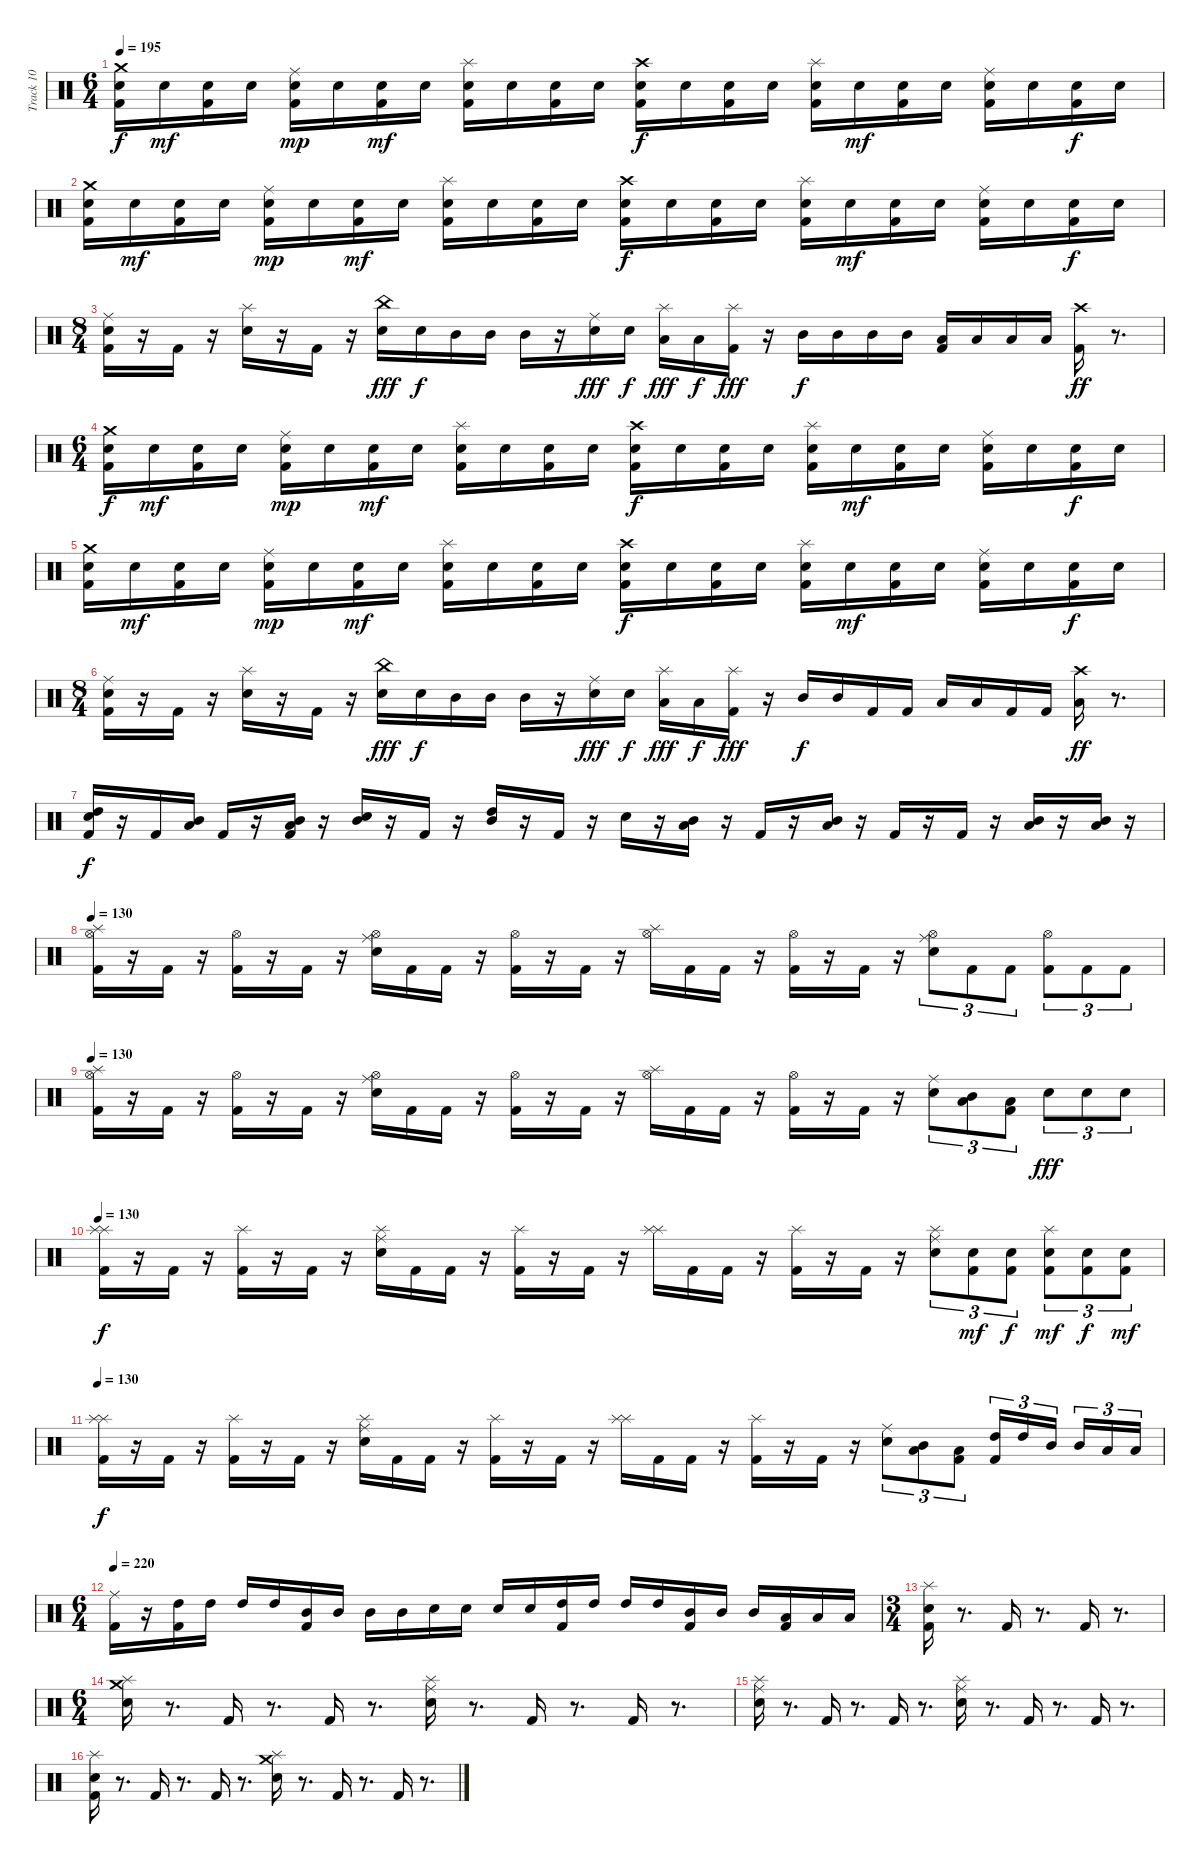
\track ("Track 10" "Track 10") {instrument percussion}
\staff {score}
\articulation defaults
\ts (6 4)
\tempo 195
\clef neutral
\ks c
("Kick (hit) 2" "Snare (hit) 2" "Crash medium (hit)").16{dy f} "Snare (hit) 2".16{dy mf} ("Kick (hit) 2" "Snare (hit) 2").16 "Snare (hit) 2".16 ("Kick (hit) 2" "Snare (hit) 2" "Ride (middle)").16{dy mp} "Snare (hit) 2".16 ("Kick (hit) 2" "Snare (hit) 2").16{dy mf} "Snare (hit) 2".16 ("Kick (hit) 2" "Snare (hit) 2" "Splash (hit)").16 "Snare (hit) 2".16 ("Kick (hit) 2" "Snare (hit) 2").16 "Snare (hit) 2".16 ("Kick (hit) 2" "Snare (hit) 2" "Crash high (hit)").16{dy f} "Snare (hit) 2".16 ("Kick (hit) 2" "Snare (hit) 2").16 "Snare (hit) 2".16 ("Kick (hit) 2" "Snare (hit) 2" "Splash (hit)").16 "Snare (hit) 2".16{dy mf} ("Kick (hit) 2" "Snare (hit) 2").16 "Snare (hit) 2".16 ("Kick (hit) 2" "Snare (hit) 2" "Ride (middle)").16 "Snare (hit) 2".16 ("Kick (hit) 2" "Snare (hit) 2").16{dy f} "Snare (hit) 2".16 |
("Kick (hit) 2" "Snare (hit) 2" "Crash medium (hit)").16 "Snare (hit) 2".16{dy mf} ("Kick (hit) 2" "Snare (hit) 2").16 "Snare (hit) 2".16 ("Kick (hit) 2" "Snare (hit) 2" "Ride (middle)").16{dy mp} "Snare (hit) 2".16 ("Kick (hit) 2" "Snare (hit) 2").16{dy mf} "Snare (hit) 2".16 ("Kick (hit) 2" "Snare (hit) 2" "Splash (hit)").16 "Snare (hit) 2".16 ("Kick (hit) 2" "Snare (hit) 2").16 "Snare (hit) 2".16 ("Kick (hit) 2" "Snare (hit) 2" "Crash high (hit)").16{dy f} "Snare (hit) 2".16 ("Kick (hit) 2" "Snare (hit) 2").16 "Snare (hit) 2".16 ("Kick (hit) 2" "Snare (hit) 2" "Splash (hit)").16 "Snare (hit) 2".16{dy mf} ("Kick (hit) 2" "Snare (hit) 2").16 "Snare (hit) 2".16 ("Kick (hit) 2" "Snare (hit) 2" "Ride (middle)").16 "Snare (hit) 2".16 ("Kick (hit) 2" "Snare (hit) 2").16{dy f} "Snare (hit) 2".16 |
\ts (8 4)
("Kick (hit) 2" "Snare (hit) 2" "Ride (middle)").16 r.16 "Kick (hit) 2".16 r.16 ("Snare (hit) 2" "Splash (hit)").16 r.16 "Kick (hit) 2".16 r.16 ("China (hit)" "Snare (hit) 2").16{dy fff} "Snare (hit) 2".16{dy f} "Mid Tom (hit)".16 "Mid Tom (hit)".16 "Mid Tom (hit)".16 r.16 ("Snare (hit) 2" "Ride (middle)").16{dy fff} "Snare (hit) 2".16{dy f} ("Low Floor Tom (hit)" "Splash (hit)").16{dy fff} "Low Floor Tom (hit)".16{dy f} ("Kick (hit) 2" "Splash (hit)").16{dy fff} r.16 "Mid Tom (hit)".16{dy f} "Mid Tom (hit)".16 "Mid Tom (hit)".16 "Mid Tom (hit)".16 ("Kick (hit) 2" "Low Floor Tom (hit)").16 "Low Floor Tom (hit)".16 "Low Floor Tom (hit)".16 "Low Floor Tom (hit)".16 ("Kick (hit) 2" "Crash high (hit)").16{dy ff} r.8{d} |
\ts (6 4)
("Kick (hit) 2" "Snare (hit) 2" "Crash medium (hit)").16{dy f} "Snare (hit) 2".16{dy mf} ("Kick (hit) 2" "Snare (hit) 2").16 "Snare (hit) 2".16 ("Kick (hit) 2" "Snare (hit) 2" "Ride (middle)").16{dy mp} "Snare (hit) 2".16 ("Kick (hit) 2" "Snare (hit) 2").16{dy mf} "Snare (hit) 2".16 ("Kick (hit) 2" "Snare (hit) 2" "Splash (hit)").16 "Snare (hit) 2".16 ("Kick (hit) 2" "Snare (hit) 2").16 "Snare (hit) 2".16 ("Kick (hit) 2" "Snare (hit) 2" "Crash high (hit)").16{dy f} "Snare (hit) 2".16 ("Kick (hit) 2" "Snare (hit) 2").16 "Snare (hit) 2".16 ("Kick (hit) 2" "Snare (hit) 2" "Splash (hit)").16 "Snare (hit) 2".16{dy mf} ("Kick (hit) 2" "Snare (hit) 2").16 "Snare (hit) 2".16 ("Kick (hit) 2" "Snare (hit) 2" "Ride (middle)").16 "Snare (hit) 2".16 ("Kick (hit) 2" "Snare (hit) 2").16{dy f} "Snare (hit) 2".16 |
("Kick (hit) 2" "Snare (hit) 2" "Crash medium (hit)").16 "Snare (hit) 2".16{dy mf} ("Kick (hit) 2" "Snare (hit) 2").16 "Snare (hit) 2".16 ("Kick (hit) 2" "Snare (hit) 2" "Ride (middle)").16{dy mp} "Snare (hit) 2".16 ("Kick (hit) 2" "Snare (hit) 2").16{dy mf} "Snare (hit) 2".16 ("Kick (hit) 2" "Snare (hit) 2" "Splash (hit)").16 "Snare (hit) 2".16 ("Kick (hit) 2" "Snare (hit) 2").16 "Snare (hit) 2".16 ("Kick (hit) 2" "Snare (hit) 2" "Crash high (hit)").16{dy f} "Snare (hit) 2".16 ("Kick (hit) 2" "Snare (hit) 2").16 "Snare (hit) 2".16 ("Kick (hit) 2" "Snare (hit) 2" "Splash (hit)").16 "Snare (hit) 2".16{dy mf} ("Kick (hit) 2" "Snare (hit) 2").16 "Snare (hit) 2".16 ("Kick (hit) 2" "Snare (hit) 2" "Ride (middle)").16 "Snare (hit) 2".16 ("Kick (hit) 2" "Snare (hit) 2").16{dy f} "Snare (hit) 2".16 |
\ts (8 4)
("Kick (hit) 2" "Snare (hit) 2" "Ride (middle)").16 r.16 "Kick (hit) 2".16 r.16 ("Snare (hit) 2" "Splash (hit)").16 r.16 "Kick (hit) 2".16 r.16 ("China (hit)" "Snare (hit) 2").16{dy fff} "Snare (hit) 2".16{dy f} "Mid Tom (hit)".16 "Mid Tom (hit)".16 "Mid Tom (hit)".16 r.16 ("Snare (hit) 2" "Ride (middle)").16{dy fff} "Snare (hit) 2".16{dy f} ("Low Floor Tom (hit)" "Splash (hit)").16{dy fff} "Low Floor Tom (hit)".16{dy f} ("Kick (hit) 2" "Splash (hit)").16{dy fff} r.16 "Mid Tom (hit)".16{dy f} "Mid Tom (hit)".16 "Kick (hit) 2".16 "Kick (hit) 2".16 "Low Floor Tom (hit)".16 "Low Floor Tom (hit)".16 "Kick (hit) 2".16 "Kick (hit) 2".16 ("Low Floor Tom (hit)" "Crash high (hit)").16{dy ff} r.8{d} |
("High Tom (hit)" "Kick (hit) 2" "Snare (hit) 2").16{dy f} r.16 "Kick (hit) 2".16 ("Low Floor Tom (hit)" "Mid Tom (hit)").16 "Kick (hit) 2".16 r.16 ("Kick (hit) 2" "Low Floor Tom (hit)" "Mid Tom (hit)").16 r.16 ("Snare (hit) 2" "Mid Tom (hit)").16 r.16 "Kick (hit) 2".16 r.16 ("High Tom (hit)" "Mid Tom (hit)").16 r.16 "Kick (hit) 2".16 r.16 "Snare (hit) 2".16 r.16 ("Low Floor Tom (hit)" "Mid Tom (hit)").16 r.16 "Kick (hit) 2".16 r.16 ("Low Floor Tom (hit)" "Mid Tom (hit)").16 r.16 "Kick (hit) 2".16 r.16 "Kick (hit) 2".16 r.16 ("Low Floor Tom (hit)" "Mid Tom (hit)").16 r.16 ("Low Floor Tom (hit)" "Mid Tom (hit)").16 r.16 |
\tempo 130
("Kick (hit) 2" "Splash (hit)" "Hi-Hat (open)").16 r.16 "Kick (hit) 2".16 r.16 ("Kick (hit) 2" "Hi-Hat (open)").16 r.16 "Kick (hit) 2".16 r.16 ("Snare (hit) 2" "Ride (middle)" "Hi-Hat (open)").16 "Kick (hit) 2".16 "Kick (hit) 2".16 r.16 ("Kick (hit) 2" "Hi-Hat (open)").16 r.16 "Kick (hit) 2".16 r.16 ("Splash (hit)" "Hi-Hat (open)").16 "Kick (hit) 2".16 "Kick (hit) 2".16 r.16 ("Kick (hit) 2" "Hi-Hat (open)").16 r.16 "Kick (hit) 2".16 r.16 ("Snare (hit) 2" "Ride (middle)" "Hi-Hat (open)").8{tu (3 2)} "Kick (hit) 2".8{tu (3 2)} "Kick (hit) 2".8{tu (3 2)} ("Kick (hit) 2" "Hi-Hat (open)").8{tu (3 2)} "Kick (hit) 2".8{tu (3 2)} "Kick (hit) 2".8{tu (3 2)} |
\tempo 130
("Kick (hit) 2" "Splash (hit)" "Hi-Hat (open)").16 r.16 "Kick (hit) 2".16 r.16 ("Kick (hit) 2" "Hi-Hat (open)").16 r.16 "Kick (hit) 2".16 r.16 ("Snare (hit) 2" "Ride (middle)" "Hi-Hat (open)").16 "Kick (hit) 2".16 "Kick (hit) 2".16 r.16 ("Kick (hit) 2" "Hi-Hat (open)").16 r.16 "Kick (hit) 2".16 r.16 ("Splash (hit)" "Hi-Hat (open)").16 "Kick (hit) 2".16 "Kick (hit) 2".16 r.16 ("Kick (hit) 2" "Hi-Hat (open)").16 r.16 "Kick (hit) 2".16 r.16 ("Snare (hit) 2" "Ride (middle)").8{tu (3 2)} ("Low Floor Tom (hit)" "Mid Tom (hit)").8{tu (3 2)} ("Kick (hit) 2" "Low Floor Tom (hit)").8{tu (3 2)} "Snare (hit) 2".8{tu (3 2) dy fff} "Snare (hit) 2".8{tu (3 2)} "Snare (hit) 2".8{tu (3 2)} |
\tempo 130
("Kick (hit) 2" "Splash (hit)" "Splash (hit)").16{dy f} r.16 "Kick (hit) 2".16 r.16 ("Kick (hit) 2" "Splash (hit)").16 r.16 "Kick (hit) 2".16 r.16 ("Snare (hit) 2" "Ride (middle)" "Splash (hit)").16 "Kick (hit) 2".16 "Kick (hit) 2".16 r.16 ("Kick (hit) 2" "Splash (hit)").16 r.16 "Kick (hit) 2".16 r.16 ("Splash (hit)" "Splash (hit)").16 "Kick (hit) 2".16 "Kick (hit) 2".16 r.16 ("Kick (hit) 2" "Splash (hit)").16 r.16 "Kick (hit) 2".16 r.16 ("Snare (hit) 2" "Ride (middle)" "Splash (hit)").8{tu (3 2)} ("Kick (hit) 2" "Snare (hit) 2").8{tu (3 2) dy mf} ("Kick (hit) 2" "Snare (hit) 2").8{tu (3 2) dy f} ("Kick (hit) 2" "Snare (hit) 2" "Splash (hit)").8{tu (3 2) dy mf} ("Kick (hit) 2" "Snare (hit) 2").8{tu (3 2) dy f} ("Kick (hit) 2" "Snare (hit) 2").8{tu (3 2) dy mf} |
\tempo 130
("Kick (hit) 2" "Splash (hit)" "Splash (hit)").16{dy f} r.16 "Kick (hit) 2".16 r.16 ("Kick (hit) 2" "Splash (hit)").16 r.16 "Kick (hit) 2".16 r.16 ("Snare (hit) 2" "Ride (middle)" "Splash (hit)").16 "Kick (hit) 2".16 "Kick (hit) 2".16 r.16 ("Kick (hit) 2" "Splash (hit)").16 r.16 "Kick (hit) 2".16 r.16 ("Splash (hit)" "Splash (hit)").16 "Kick (hit) 2".16 "Kick (hit) 2".16 r.16 ("Kick (hit) 2" "Splash (hit)").16 r.16 "Kick (hit) 2".16 r.16 ("Snare (hit) 2" "Ride (middle)").8{tu (3 2)} ("Low Floor Tom (hit)" "Mid Tom (hit)").8{tu (3 2)} ("Kick (hit) 2" "Low Floor Tom (hit)").8{tu (3 2)} ("High Tom (hit)" "Kick (hit) 2").16{tu (3 2)} "High Tom (hit)".16{tu (3 2)} "Mid Tom (hit)".16{tu (3 2) beam splitsecondary} "Mid Tom (hit)".16{tu (3 2)} "Low Floor Tom (hit)".16{tu (3 2)} "Low Floor Tom (hit)".16{tu (3 2)} |
\ts (6 4)
\tempo 220
("Kick (hit) 2" "Ride (middle)").16 r.16 ("High Tom (hit)" "Kick (hit) 2").16 "High Tom (hit)".16 "High Tom (hit)".16 "High Tom (hit)".16 ("Kick (hit) 2" "Mid Tom (hit)").16 "Mid Tom (hit)".16 "Mid Tom (hit)".16 "Mid Tom (hit)".16 "Snare (hit) 2".16 "Snare (hit) 2".16 "Snare (hit) 2".16 "Snare (hit) 2".16 ("High Tom (hit)" "Kick (hit) 2").16 "High Tom (hit)".16 "High Tom (hit)".16 "High Tom (hit)".16 ("Kick (hit) 2" "Mid Tom (hit)").16 "Mid Tom (hit)".16 "Mid Tom (hit)".16 ("Kick (hit) 2" "Low Floor Tom (hit)").16 "Low Floor Tom (hit)".16 "Low Floor Tom (hit)".16 |
\ts (3 4)
("Kick (hit) 2" "Snare (hit) 2" "Splash (hit)").16 r.8{d} "Kick (hit) 2".16 r.8{d} "Kick (hit) 2".16 r.8{d} |
\ts (6 4)
("Snare (hit) 2" "Splash (hit)" "Crash medium (hit)").16 r.8{d} "Kick (hit) 2".16 r.8{d} "Kick (hit) 2".16 r.8{d} ("Snare (hit) 2" "Splash (hit)" "Ride (middle)").16 r.8{d} "Kick (hit) 2".16 r.8{d} "Kick (hit) 2".16 r.8{d} |
("Snare (hit) 2" "Splash (hit)" "Ride (middle)").16 r.8{d} "Kick (hit) 2".16 r.8{d} "Kick (hit) 2".16 r.8{d} ("Snare (hit) 2" "Splash (hit)" "Ride (middle)").16 r.8{d} "Kick (hit) 2".16 r.8{d} "Kick (hit) 2".16 r.8{d} |
("Kick (hit) 2" "Snare (hit) 2" "Splash (hit)").16 r.8{d} "Kick (hit) 2".16 r.8{d} "Kick (hit) 2".16 r.8{d} ("Snare (hit) 2" "Splash (hit)" "Crash medium (hit)").16 r.8{d} "Kick (hit) 2".16 r.8{d} "Kick (hit) 2".16 r.8{d}
